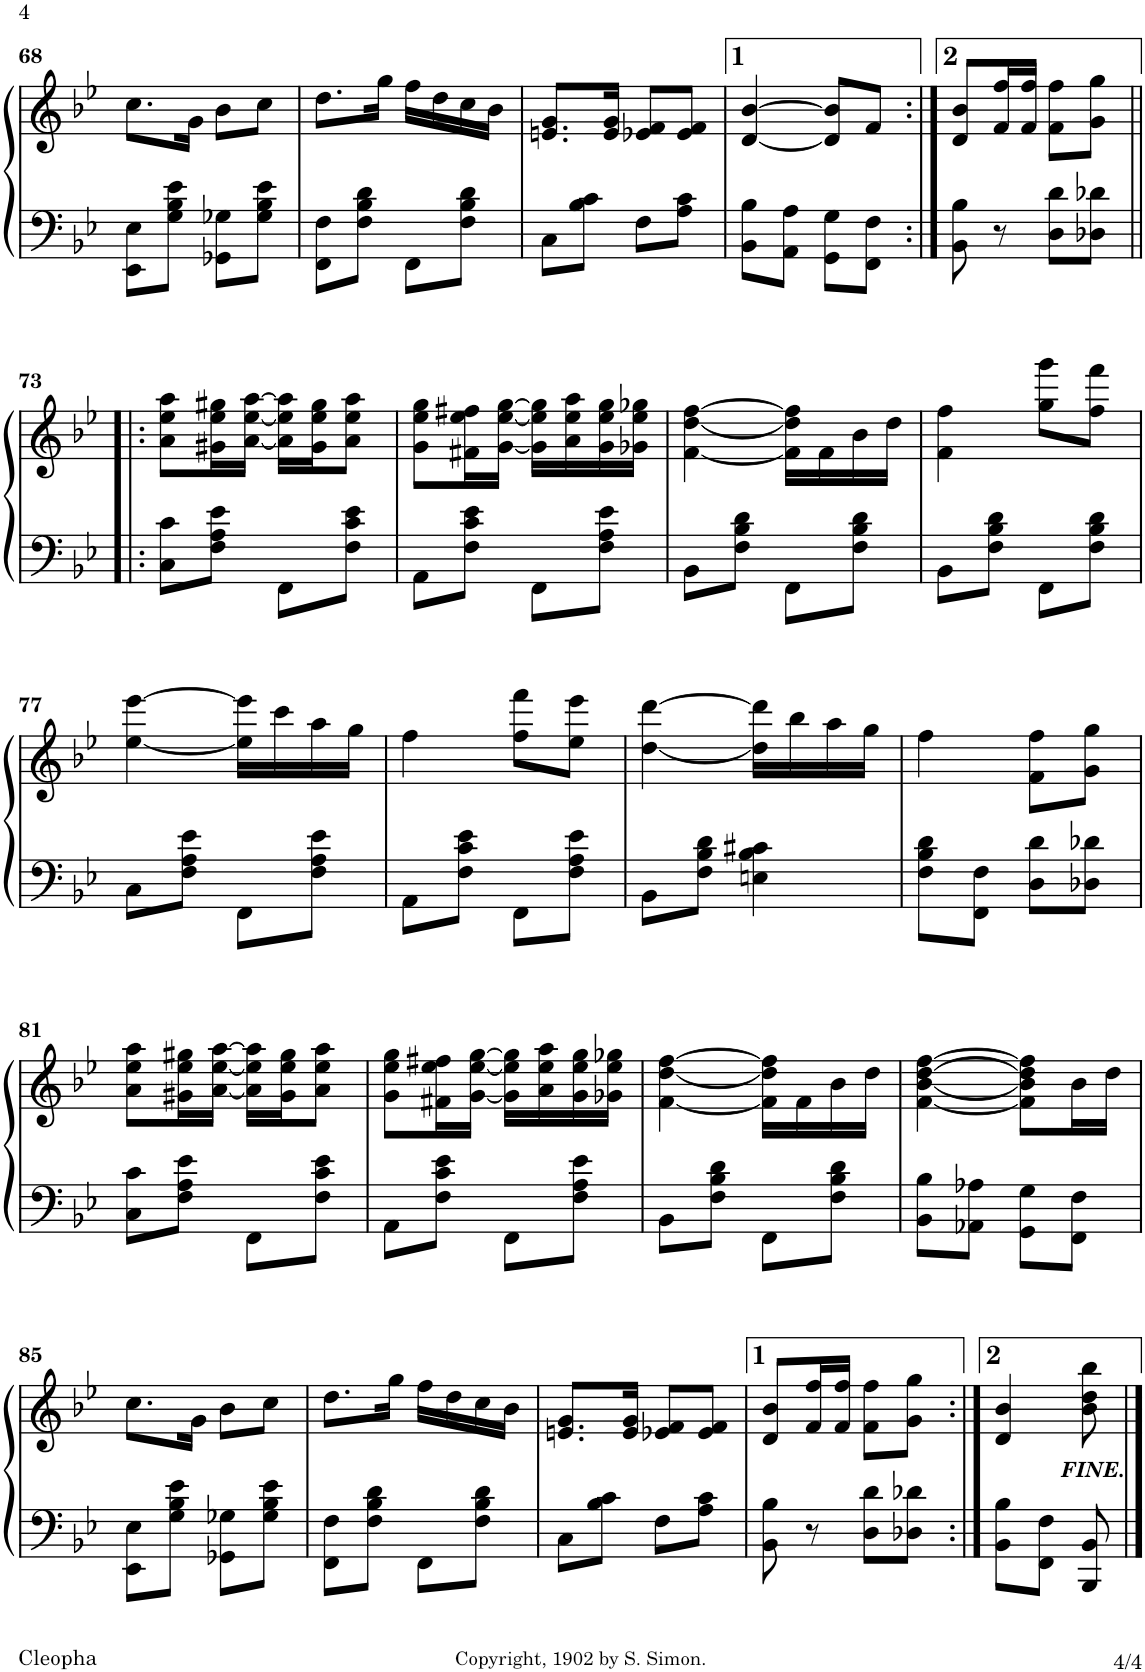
**kern	**kern
*part1	*part1
*staff2	*staff1
*I"Piano	*
*I'Pno	*
!!LO:PB:g=z
*clefF4	*clefG2
*k[b-]	*k[b-]
*M2/4	*M2/4
=68	=68
8EE-\ 8E-\L	8.cc\L
8G\ 8B-\ 8e-\J	.
.	16g\Jk
8GG-X\ 8G-X\L	8b-\L
8G-\ 8B-\ 8e-\J	8cc\J
=69	=69
8FF\ 8F\L	8.dd\L
8F\ 8B-\ 8d\J	.
.	16gg\Jk
8FF\L	16ff\LL
.	16dd\
8F\ 8B-\ 8d\J	16cc\
.	16b-\JJ
=70	=70
8C\L	8.en/ 8.g/L
8B-\ 8c\J	.
.	16e/ 16g/Jk
8F\L	8e-X/ 8f/L
8A\ 8c\J	8e-/ 8f/J
=71	=71
8BB-\ 8B-\L	[4d/ [>4b-/
8AA\ 8A\J	.
8GG\ 8G\L	8d/] 8b-/]L
8FF\ 8F\J	8f/J
=72:|!	=72:|!
8BB-\ 8B-\	8d/ 8b-/L
8r	16f/ 16ff/L
.	16f/ 16ff/JJ
8D\ 8d\L	8f\ 8ff\L
8D-X\ 8d-X\J	8g\ 8gg\J
!!LO:LB:g=z
=73!|:	=73!|:
8C\ 8c\L	8a\ 8ee-\ 8aa\L
8F\ 8A\ 8e-\J	16g#X\ 16ee-\ 16gg#X\L
.	[<16a\ [<16ee-\ [16aa\JJ
8FF\L	16a\] 16ee-\] 16aa\]LL
.	16g#\ 16ee-\ 16gg#\J
8F\ 8c\ 8e-\J	8a\ 8ee-\ 8aa\J
=74	=74
8AA\L	8g\ 8ee-\ 8gg\L
8F\ 8c\ 8e-\J	16f#X\ 16ee-\ 16ff#X\L
.	[<16g\ [<16ee-\ [16gg\JJ
8FF\L	16g\] 16ee-\] 16gg\]LL
.	16a\ 16ee-\ 16aa\
8F\ 8A\ 8e-\J	16g\ 16ee-\ 16gg\
.	16g-X\ 16ee-\ 16gg-X\JJ
=75	=75
8BB-\L	[<4f\ [<4dd\ [>4ff\
8F\ 8B-\ 8d\J	.
8FF\L	16f\] 16dd\] 16ff\]LL
.	16f\
8F\ 8B-\ 8d\J	16b-\
.	16dd\JJ
=76	=76
8BB-\L	4f\ 4ff\
8F\ 8B-\ 8d\J	.
8FF\L	8gg\ 8ggg\L
8F\ 8B-\ 8d\J	8ff\ 8fff\J
!!LO:LB:g=z
=77	=77
8C\L	[<4ee-\ [4eee-\
8F\ 8A\ 8e-\J	.
8FF\L	16ee-\] 16eee-\]LL
.	16ccc\
8F\ 8A\ 8e-\J	16aa\
.	16gg\JJ
=78	=78
8AA\L	4ff\
8F\ 8c\ 8e-\J	.
8FF\L	8ff\ 8fff\L
8F\ 8A\ 8e-\J	8ee-\ 8eee-\J
=79	=79
8BB-\L	[<4dd\ [4ddd\
8F\ 8B-\ 8d\J	.
4En\ 4B-\ 4c#X\	16dd\] 16ddd\]LL
.	16bb-\
.	16aa\
.	16gg\JJ
=80	=80
8F\ 8B-\ 8d\L	4ff\
8FF\ 8F\J	.
8D\ 8d\L	8f\ 8ff\L
8D-X\ 8d-X\J	8g\ 8gg\J
!!LO:LB:g=z
=81	=81
8C\ 8c\L	8a\ 8ee-\ 8aa\L
8F\ 8A\ 8e-\J	16g#X\ 16ee-\ 16gg#X\L
.	[<16a\ [<16ee-\ [16aa\JJ
8FF\L	16a\] 16ee-\] 16aa\]LL
.	16g#\ 16ee-\ 16gg#\J
8F\ 8c\ 8e-\J	8a\ 8ee-\ 8aa\J
=82	=82
8AA\L	8g\ 8ee-\ 8gg\L
8F\ 8c\ 8e-\J	16f#X\ 16ee-\ 16ff#X\L
.	[<16g\ [<16ee-\ [16gg\JJ
8FF\L	16g\] 16ee-\] 16gg\]LL
.	16a\ 16ee-\ 16aa\
8F\ 8A\ 8e-\J	16g\ 16ee-\ 16gg\
.	16g-X\ 16ee-\ 16gg-X\JJ
=83	=83
8BB-\L	[<4f\ [<4dd\ [>4ff\
8F\ 8B-\ 8d\J	.
8FF\L	16f\] 16dd\] 16ff\]LL
.	16f\
8F\ 8B-\ 8d\J	16b-\
.	16dd\JJ
=84	=84
8BB-\ 8B-\L	[<4f\ [<4b-\ [4dd\ [4ff\
8AA-X\ 8A-X\J	.
8GG\ 8G\L	8f\] 8b-\] 8dd\] 8ff\]L
8FF\ 8F\J	16b-\L
.	16dd\JJ
!!LO:LB:g=z
=85	=85
8EE-\ 8E-\L	8.cc\L
8G\ 8B-\ 8e-\J	.
.	16g\Jk
8GG-X\ 8G-X\L	8b-\L
8G-\ 8B-\ 8e-\J	8cc\J
=86	=86
8FF\ 8F\L	8.dd\L
8F\ 8B-\ 8d\J	.
.	16gg\Jk
8FF\L	16ff\LL
.	16dd\
8F\ 8B-\ 8d\J	16cc\
.	16b-\JJ
=87	=87
8C\L	8.en/ 8.g/L
8B-\ 8c\J	.
.	16e/ 16g/Jk
8F\L	8e-X/ 8f/L
8A\ 8c\J	8e-/ 8f/J
=88	=88
8BB-\ 8B-\	8d/ 8b-/L
8r	16f/ 16ff/L
.	16f/ 16ff/JJ
8D\ 8d\L	8f\ 8ff\L
8D-X\ 8d-X\J	8g\ 8gg\J
=88X1:|!	=88X1:|!
8BB-\ 8B-\L	4d/ 4b-/
8FF\ 8F\J	.
8BBB-/ 8BB-/	8b-\ 8dd\ 8bb-\
!	!LO:TX:b:t=<b><i><font size="8.81944"/>FINE.</i></b>
!LO:TX:b:t=<b><i><font size="8.81944"/>FINE.</i></b>	!
==	==
*-	*-
